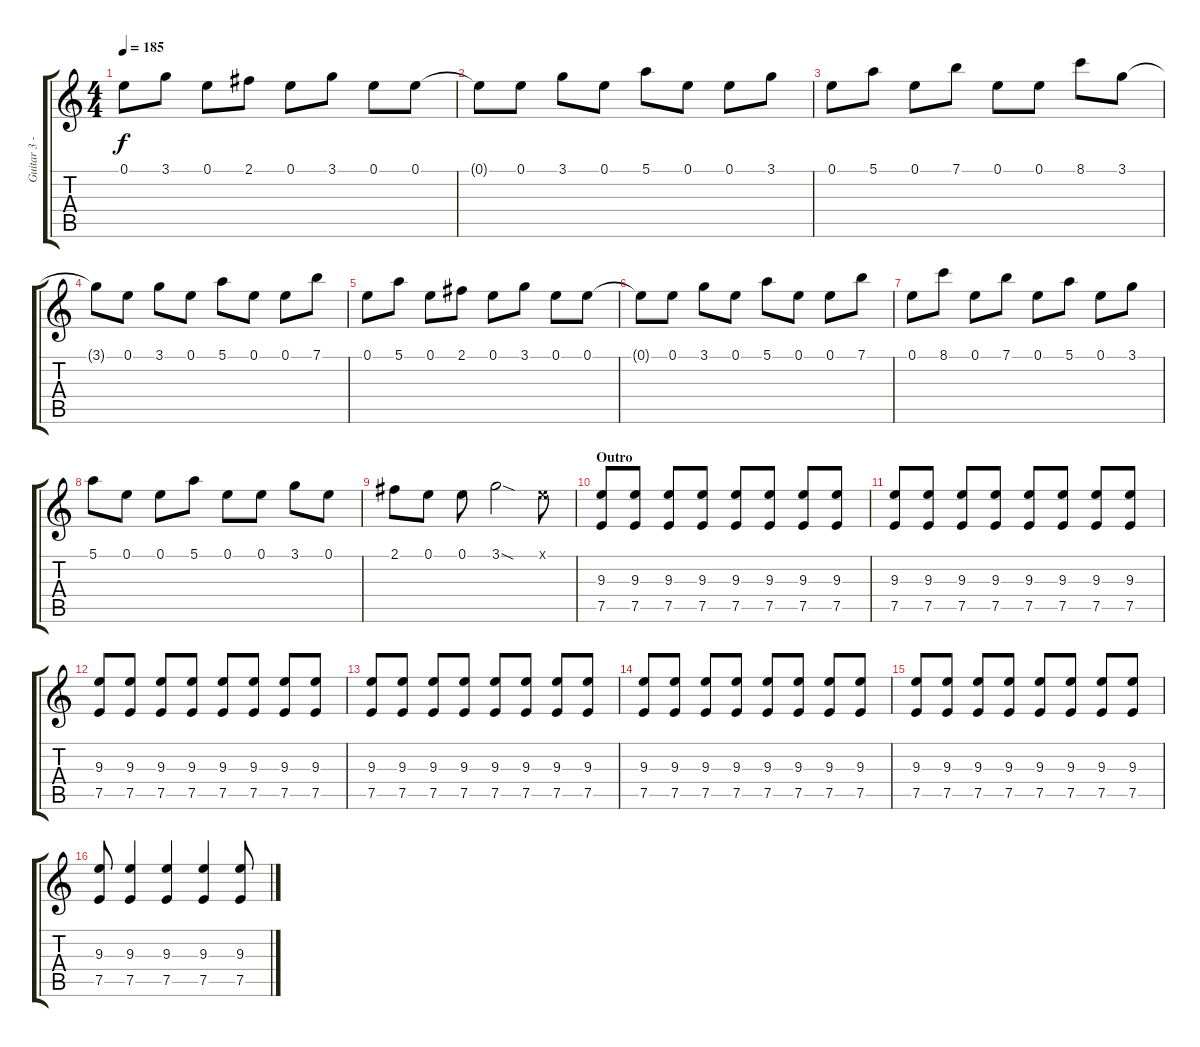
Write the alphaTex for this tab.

\track ("Guitar 3 - Gers" "Guitar 3 -") {instrument overdrivenguitar}
\staff {score tabs}
\tuning (E4 B3 G3 D3 A2 E2) {hide}
\ts (4 4)
\tempo 185
\clef g2
\ks c
0.1.8{dy f} 3.1.8 0.1.8 2.1.8 0.1.8 3.1.8 0.1.8 0.1.8 |
0.1{t}.8 0.1.8 3.1.8 0.1.8 5.1.8 0.1.8 0.1.8 3.1.8 |
0.1.8 5.1.8 0.1.8 7.1.8 0.1.8 0.1.8 8.1.8 3.1.8 |
3.1{t}.8 0.1.8 3.1.8 0.1.8 5.1.8 0.1.8 0.1.8 7.1.8 |
0.1.8 5.1.8 0.1.8 2.1.8 0.1.8 3.1.8 0.1.8 0.1.8 |
0.1{t}.8 0.1.8 3.1.8 0.1.8 5.1.8 0.1.8 0.1.8 7.1.8 |
0.1.8 8.1.8 0.1.8 7.1.8 0.1.8 5.1.8 0.1.8 3.1.8 |
5.1.8 0.1.8 0.1.8 5.1.8 0.1.8 0.1.8 3.1.8 0.1.8 |
2.1.8 0.1.8 0.1.8 3.1{sod}.2 0.1{x}.8 |
\section ("" "Outro")
(9.3 7.5).8{volume 14 balance 0} (9.3 7.5).8 (9.3 7.5).8 (9.3 7.5).8 (9.3 7.5).8 (9.3 7.5).8 (9.3 7.5).8 (9.3 7.5).8 |
(9.3 7.5).8 (9.3 7.5).8 (9.3 7.5).8 (9.3 7.5).8 (9.3 7.5).8 (9.3 7.5).8 (9.3 7.5).8 (9.3 7.5).8 |
(9.3 7.5).8 (9.3 7.5).8 (9.3 7.5).8 (9.3 7.5).8 (9.3 7.5).8 (9.3 7.5).8 (9.3 7.5).8 (9.3 7.5).8 |
(9.3 7.5).8 (9.3 7.5).8 (9.3 7.5).8 (9.3 7.5).8 (9.3 7.5).8 (9.3 7.5).8 (9.3 7.5).8 (9.3 7.5).8 |
(9.3 7.5).8 (9.3 7.5).8 (9.3 7.5).8 (9.3 7.5).8 (9.3 7.5).8 (9.3 7.5).8 (9.3 7.5).8 (9.3 7.5).8 |
(9.3 7.5).8 (9.3 7.5).8 (9.3 7.5).8 (9.3 7.5).8 (9.3 7.5).8 (9.3 7.5).8 (9.3 7.5).8 (9.3 7.5).8 |
(9.3 7.5).8 (9.3 7.5).4 (9.3 7.5).4 (9.3 7.5).4 (9.3{ss} 7.5{ss}).8
